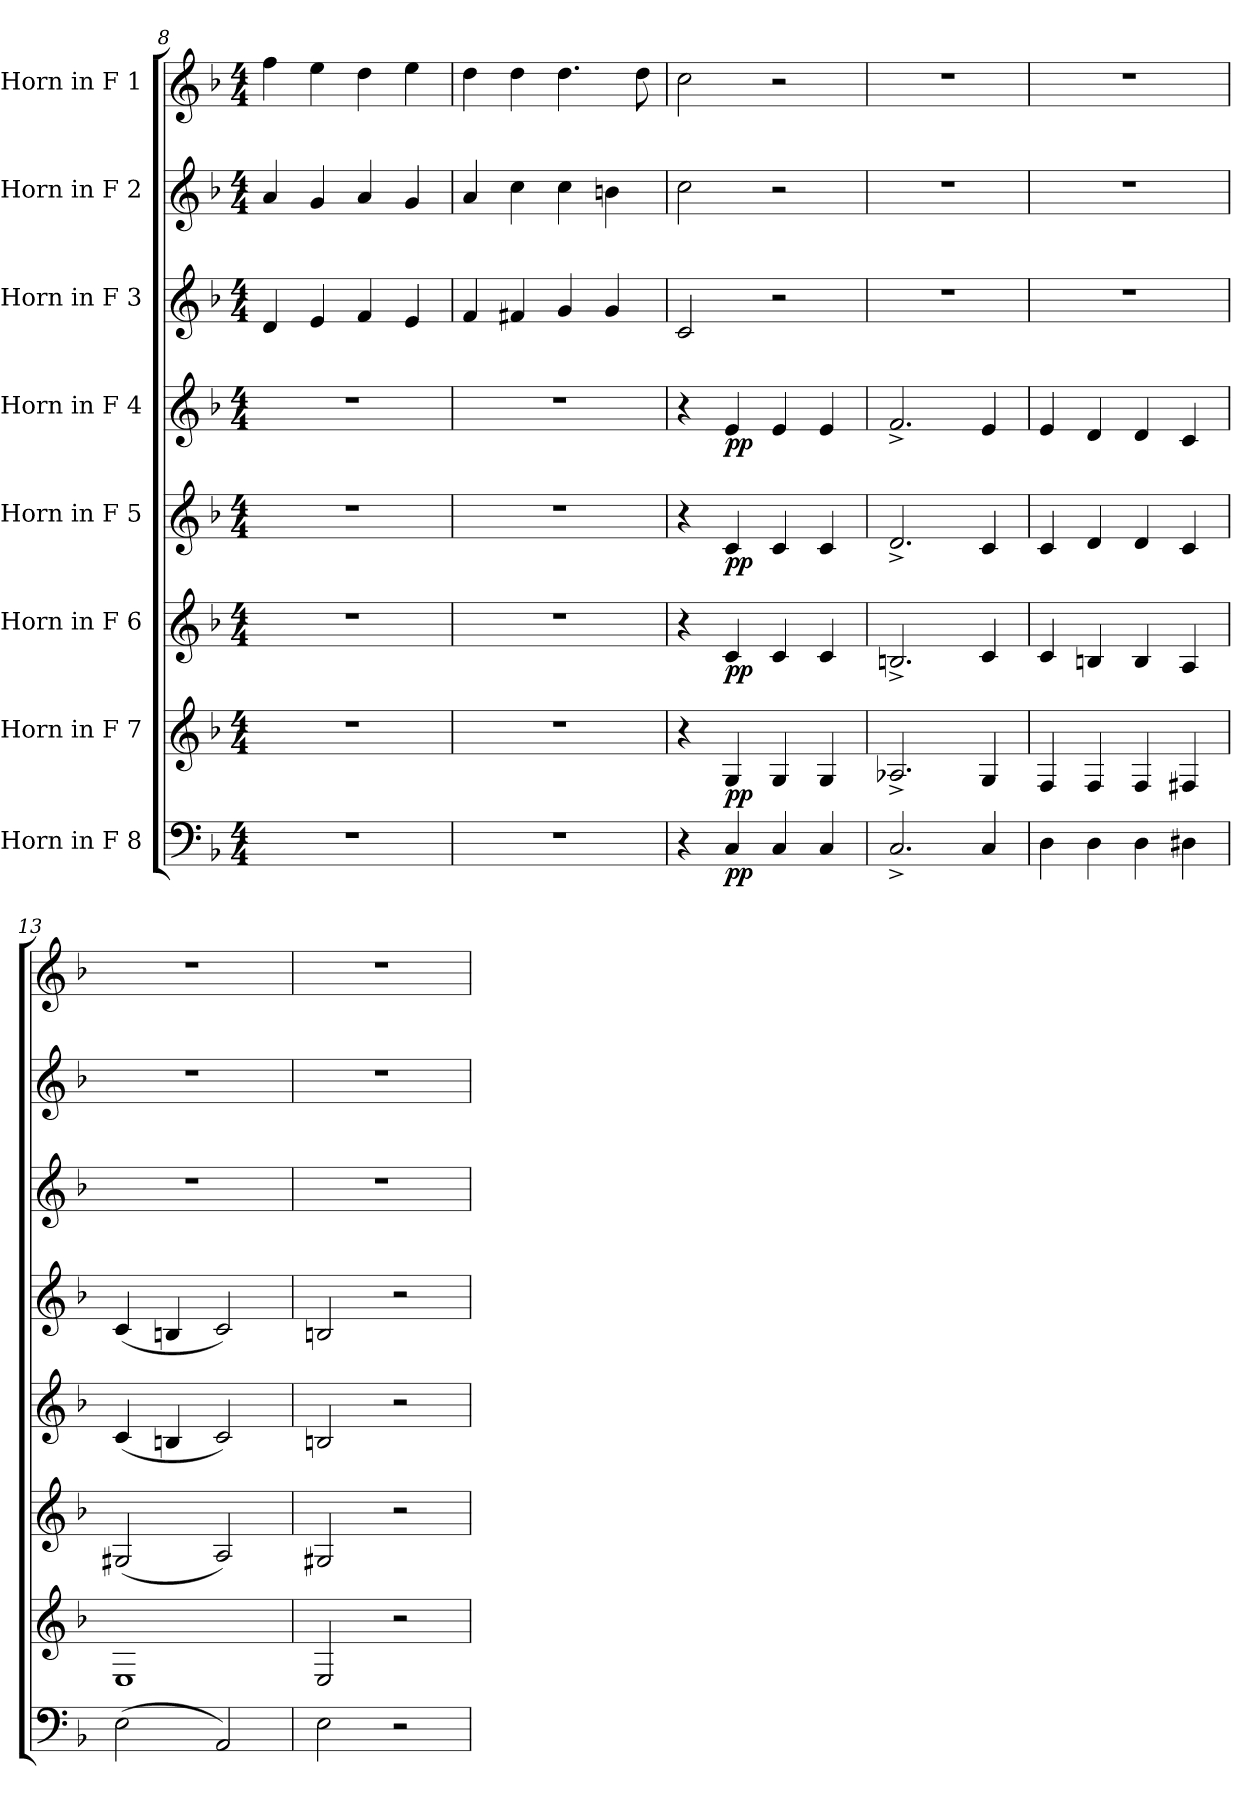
**kern	**dynam	**kern	**dynam	**kern	**dynam	**kern	**dynam	**kern	**dynam	**kern	**kern	**kern
*part8	*part8	*part7	*part7	*part6	*part6	*part5	*part5	*part4	*part4	*part3	*part2	*part1
*staff8	*staff8	*staff7	*staff7	*staff6	*staff6	*staff5	*staff5	*staff4	*staff4	*staff3	*staff2	*staff1
*I"Horn in F 8	*	*I"Horn in F 7	*	*I"Horn in F 6	*	*I"Horn in F 5	*	*I"Horn in F 4	*	*I"Horn in F 3	*I"Horn in F 2	*I"Horn in F 1
*clefF4	*	*clefG2	*	*clefG2	*	*clefG2	*	*clefG2	*	*clefG2	*clefG2	*clefG2
*ITrd4c7	*	*ITrd4c7	*	*ITrd4c7	*	*ITrd4c7	*	*ITrd4c7	*	*ITrd4c7	*ITrd4c7	*ITrd4c7
*k[b-e-]	*	*k[b-e-]	*	*k[b-e-]	*	*k[b-e-]	*	*k[b-e-]	*	*k[b-e-]	*k[b-e-]	*k[b-e-]
*M4/4	*	*M4/4	*	*M4/4	*	*M4/4	*	*M4/4	*	*M4/4	*M4/4	*M4/4
=8	=8	=8	=8	=8	=8	=8	=8	=8	=8	=8	=8	=8
1r	.	1r	.	1r	.	1r	.	1r	.	4G/	4d/	4b-\
.	.	.	.	.	.	.	.	.	.	4A/	4c/	4a\
.	.	.	.	.	.	.	.	.	.	4B-/	4d/	4g\
.	.	.	.	.	.	.	.	.	.	4A/	4c/	4a\
!!LO:PB:g=z
=9	=9	=9	=9	=9	=9	=9	=9	=9	=9	=9	=9	=9
1r	.	1r	.	1r	.	1r	.	1r	.	4B-/	4d/	4g\
.	.	.	.	.	.	.	.	.	.	4Bn/	4f\	4g\
.	.	.	.	.	.	.	.	.	.	4c/	4f\	4.g\
.	.	.	.	.	.	.	.	.	.	4c/	4en\	.
.	.	.	.	.	.	.	.	.	.	.	.	8g\
=10	=10	=10	=10	=10	=10	=10	=10	=10	=10	=10	=10	=10
4r	.	4r	.	4r	.	4r	.	4r	.	2F/	2f\	2f\
!	!LO:DY:b	!	!LO:DY:b	!	!LO:DY:b	!	!LO:DY:b	!	!LO:DY:b	!	!	!
4FF/	pp	4C/	pp	4F/	pp	4F/	pp	4A/	pp	.	.	.
4FF/	.	4C/	.	4F/	.	4F/	.	4A/	.	2r	2r	2r
4FF/	.	4C/	.	4F/	.	4F/	.	4A/	.	.	.	.
=11	=11	=11	=11	=11	=11	=11	=11	=11	=11	=11	=11	=11
2.FF^/	.	2.D-X^/	.	2.En^/	.	2.G^/	.	2.B-^/	.	1r	1r	1r
4FF/	.	4C/	.	4F/	.	4F/	.	4A/	.	.	.	.
=12	=12	=12	=12	=12	=12	=12	=12	=12	=12	=12	=12	=12
4GG\	.	4BB-/	.	4F/	.	4F/	.	4A/	.	1r	1r	1r
4GG\	.	4BB-/	.	4En/	.	4G/	.	4G/	.	.	.	.
4GG\	.	4BB-/	.	4E/	.	4G/	.	4G/	.	.	.	.
4GG#X\	.	4BBn/	.	4D/	.	4F/	.	4F/	.	.	.	.
=13	=13	=13	=13	=13	=13	=13	=13	=13	=13	=13	=13	=13
(2AA\	.	1AA	.	(2C#X/	.	(4F/	.	(4F/	.	1r	1r	1r
.	.	.	.	.	.	4En/	.	4En/	.	.	.	.
2DD/)	.	.	.	2D/)	.	2F/)	.	2F/)	.	.	.	.
=14	=14	=14	=14	=14	=14	=14	=14	=14	=14	=14	=14	=14
2AA\	.	2AA/	.	2C#X/	.	2En/	.	2En/	.	1r	1r	1r
2r	.	2r	.	2r	.	2r	.	2r	.	.	.	.
=	=	=	=	=	=	=	=	=	=	=	=	=
*-	*-	*-	*-	*-	*-	*-	*-	*-	*-	*-	*-	*-
